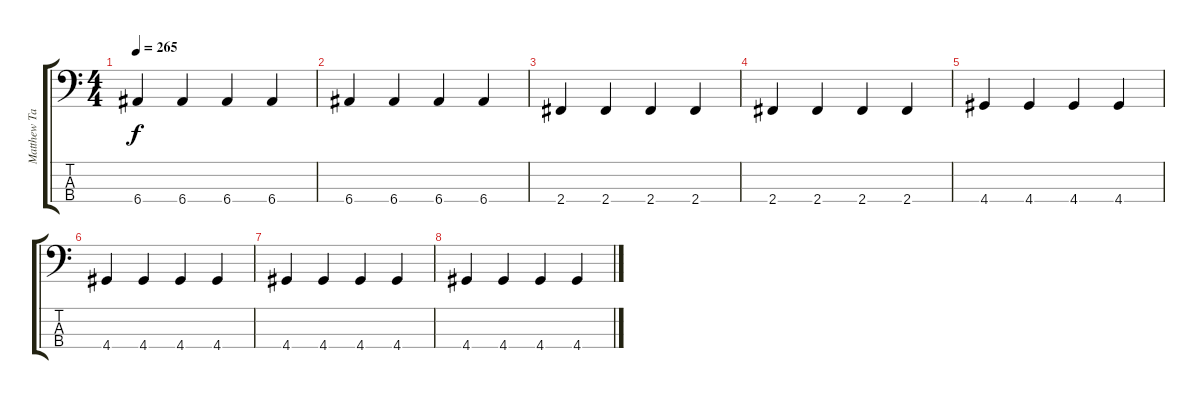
\track ("Matthew Taylor" "Matthew Ta") {instrument electricbassfinger bank 177}
\staff {score tabs}
\tuning (G2 D2 A1 E1) {hide}
\ts (4 4)
\tempo 265
\clef f4
\ks c
6.4.4{dy f} 6.4.4 6.4.4 6.4.4 |
6.4.4 6.4.4 6.4.4 6.4.4 |
2.4.4 2.4.4 2.4.4 2.4.4 |
2.4.4 2.4.4 2.4.4 2.4.4 |
4.4.4 4.4.4 4.4.4 4.4.4 |
4.4.4 4.4.4 4.4.4 4.4.4 |
4.4.4 4.4.4 4.4.4 4.4.4 |
4.4.4 4.4.4 4.4.4 4.4.4
